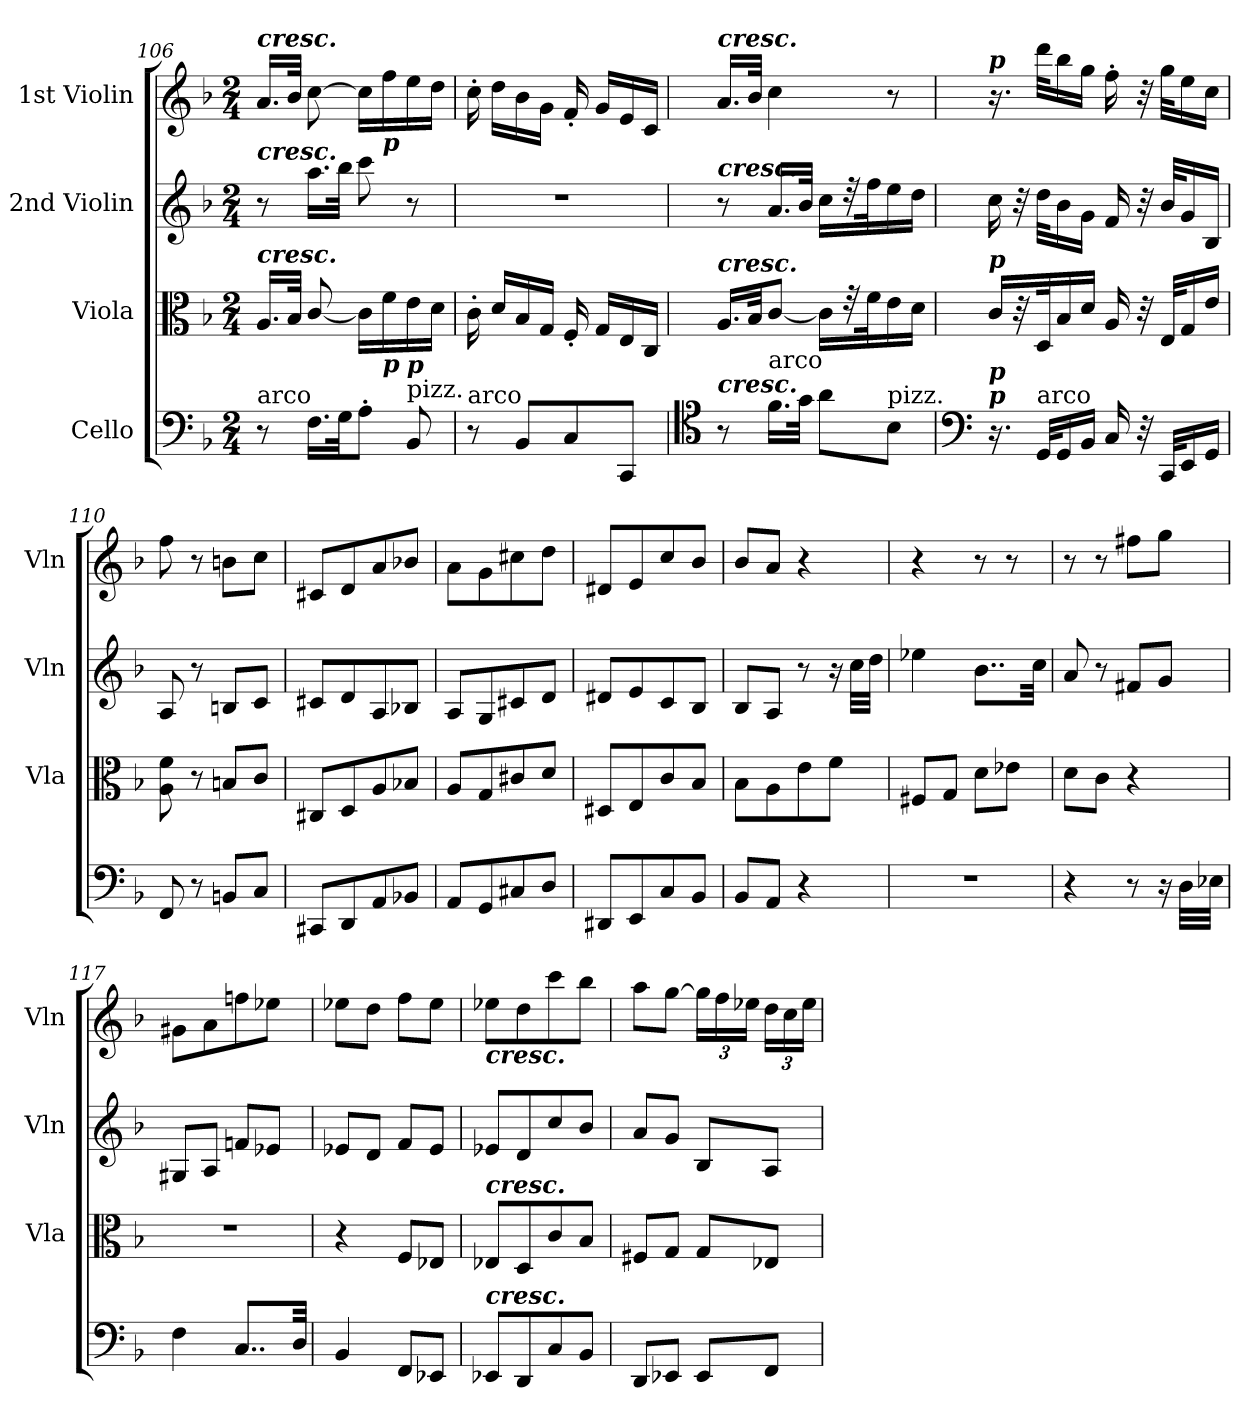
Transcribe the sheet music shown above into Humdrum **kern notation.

**kern	**kern	**kern	**kern
*part4	*part3	*part2	*part1
*staff4	*staff3	*staff2	*staff1
*I"Cello	*I"Viola	*I"2nd Violin	*I"1st Violin
*	*I'Vla	*I'Vln	*I'Vln
*clefF4	*clefC3	*clefG2	*clefG2
*k[b-]	*k[b-]	*k[b-]	*k[b-]
*F:	*F:	*F:	*F:
*M2/4	*M2/4	*M2/4	*M2/4
=106	=106	=106	=106
!	!	!	!LO:TX:a:Bi:t=cresc.
!	!	!LO:TX:a:Bi:t=cresc.	!
!	!LO:TX:a:Bi:t=cresc.	!	!
!LO:TX:a:t=arco	!	!	!
8r	16.A/LL	8r	16.a/LL
.	32B-/JJk	.	32b-/JJk
16.F\LL	[8c/	16.aa\LL	[8cc\
32G\JK	.	32bb-\JJk	.
8A'\J	16c\LL]	8ccc\	16cc\LL]
!	!	!	!LO:TX:b:Bi:t=p
!	!LO:TX:b:Bi:t=p	!	!
.	16f\	.	16ff\
!LO:TX:a:t=pizz.	!	!	!
!LO:TX:a:Bi:t=p	!	!	!
8BB-/	16e\	8r	16ee\
.	16d\JJ	.	16dd\JJ
!!LO:PB:g=z
=107	=107	=107	=107
!LO:TX:a:t=arco	!	!	!
8r	16c'\	2r	16cc'\
.	16d/LL	.	16dd\LL
8BB-/L	16B-/	.	16b-\
.	16G/JJ	.	16g\JJ
8C/	16F'/	.	16f'/
.	16G/LL	.	16g/LL
8CC/J	16E/	.	16e/
.	16C/JJ	.	16c/JJ
!!LO:PB:g=z
=108	=108	=108	=108
*clefC4	*	*	*
!	!	!	!LO:TX:a:Bi:t=cresc.
!	!	!LO:TX:a:Bi:t=cresc.	!
!	!LO:TX:a:Bi:t=cresc.	!	!
!LO:TX:a:Bi:t=cresc.	!	!	!
8r	16.A/LL	8r	16.a/LL
.	32B-/JK	.	32b-/JJk
!LO:TX:a:t=arco	!	!	!
16.f\LL	[8c/J	16.a/LL	4cc\
32g\JJk	.	32b-/JJk	.
8a\L	16c\LL]	16cc\LL	.
.	32r	32r	.
.	32f\K	32ff\K	.
!LO:TX:a:t=pizz.	!	!	!
8B-\J	16e\	16ee\	8r
.	16d\JJ	16dd\JJ	.
=109	=109	=109	=109
*clefF4	*	*	*
!	!	!	!LO:TX:a:Bi:t=p
!	!LO:TX:a:Bi:t=p	!	!
!LO:TX:a:Bi:t=p	!	!	!
!LO:TX:a:Bi:t=p	!	!	!
16.r	16c/LL	16cc\	16.r
.	32r	32r	.
!LO:TX:a:t=arco	!	!	!
32GG/KLL	32D/K	32dd\KLL	32ddd\KLL
16GG/	16B-/	16b-\	16bb-\
16BB-/JJ	16d/JJ	16g\JJ	16gg\JJ
16C/	16A/	16f/	16ff'\
32r	32r	32r	32r
32CC/KLL	32E/KLL	32b-/KLL	32gg\KLL
16EE/	16G/	16g/	16ee\
16GG/JJ	16e/JJ	16B-/JJ	16cc\JJ
=110	=110	=110	=110
8FF/	8A\ 8f\	8A/	8ff\
8r	8r	8r	8r
8BBn/L	8Bn/L	8Bn/L	8bn\L
8C/J	8c/J	8c/J	8cc\J
=111	=111	=111	=111
8CC#X/L	8C#X/L	8c#X/L	8c#X/L
8DD/	8D/	8d/	8d/
8AA/	8A/	8A/	8a/
8BB-X/J	8B-X/J	8B-X/J	8b-X/J
=112	=112	=112	=112
8AA/L	8A/L	8A/L	8a\L
8GG/	8G/	8G/	8g\
8C#X/	8c#X/	8c#X/	8cc#X\
8D/J	8d/J	8d/J	8dd\J
=113	=113	=113	=113
8DD#X/L	8D#X/L	8d#X/L	8d#X/L
8EE/	8E/	8e/	8e/
8C/	8c/	8c/	8cc/
8BB-/J	8B-/J	8B-/J	8b-/J
!!LO:LB:g=z
=114	=114	=114	=114
8BB-/L	8B-\L	8B-/L	8b-/L
8AA/J	8A\	8A/J	8a/J
4r	8e\	8r	4r
.	8f\J	16r	.
.	.	32cc\LLL	.
.	.	32dd\JJJ	.
=115	=115	=115	=115
2r	8F#X/L	4ee-X\	4r
.	8G/J	.	.
.	8d\L	8..b-\L	8r
.	8e-X\J	.	8r
.	.	32cc\Jkk	.
=116	=116	=116	=116
4r	8d\L	8a/	8r
.	8c\J	8r	8r
8r	4r	8f#X/L	8ff#X\L
16r	.	8g/J	8gg\J
32D\LLL	.	.	.
32E-X\JJJ	.	.	.
=117	=117	=117	=117
4F\	2r	8G#X/L	8g#X\L
.	.	8A/J	8a\
8..C/L	.	8fn/L	8ffn\
.	.	8e-X/J	8ee-X\J
32D/Jkk	.	.	.
=118	=118	=118	=118
4BB-/	4r	8e-X/L	8ee-X\L
.	.	8d/J	8dd\J
8FF/L	8F/L	8f/L	8ff\L
8EE-X/J	8E-X/J	8e-/J	8ee-\J
=119	=119	=119	=119
!	!	!	!LO:TX:b:Bi:t=cresc.
!	!LO:TX:a:Bi:t=cresc.	!	!
!LO:TX:a:Bi:t=cresc.	!	!	!
8EE-X/L	8E-X/L	8e-X/L	8ee-X\L
8DD/	8D/	8d/	8dd\
8C/	8c/	8cc/	8ccc\
8BB-/J	8B-/J	8b-/J	8bb-\J
!!LO:LB:g=z
=120	=120	=120	=120
8DD/L	8F#X/L	8a/L	8aa\L
8EE-X/J	8G/J	8g/J	[8gg\J
*	*	*	*Xbrackettup
8EE-/L	8G/L	8B-/L	24gg\LL]
.	.	.	24ff\
.	.	.	24ee-X\JJ
8FF/J	8E-X/J	8A/J	24dd\LL
.	.	.	24cc\
.	.	.	24ee-\JJ
=	=	=	=
*-	*-	*-	*-
